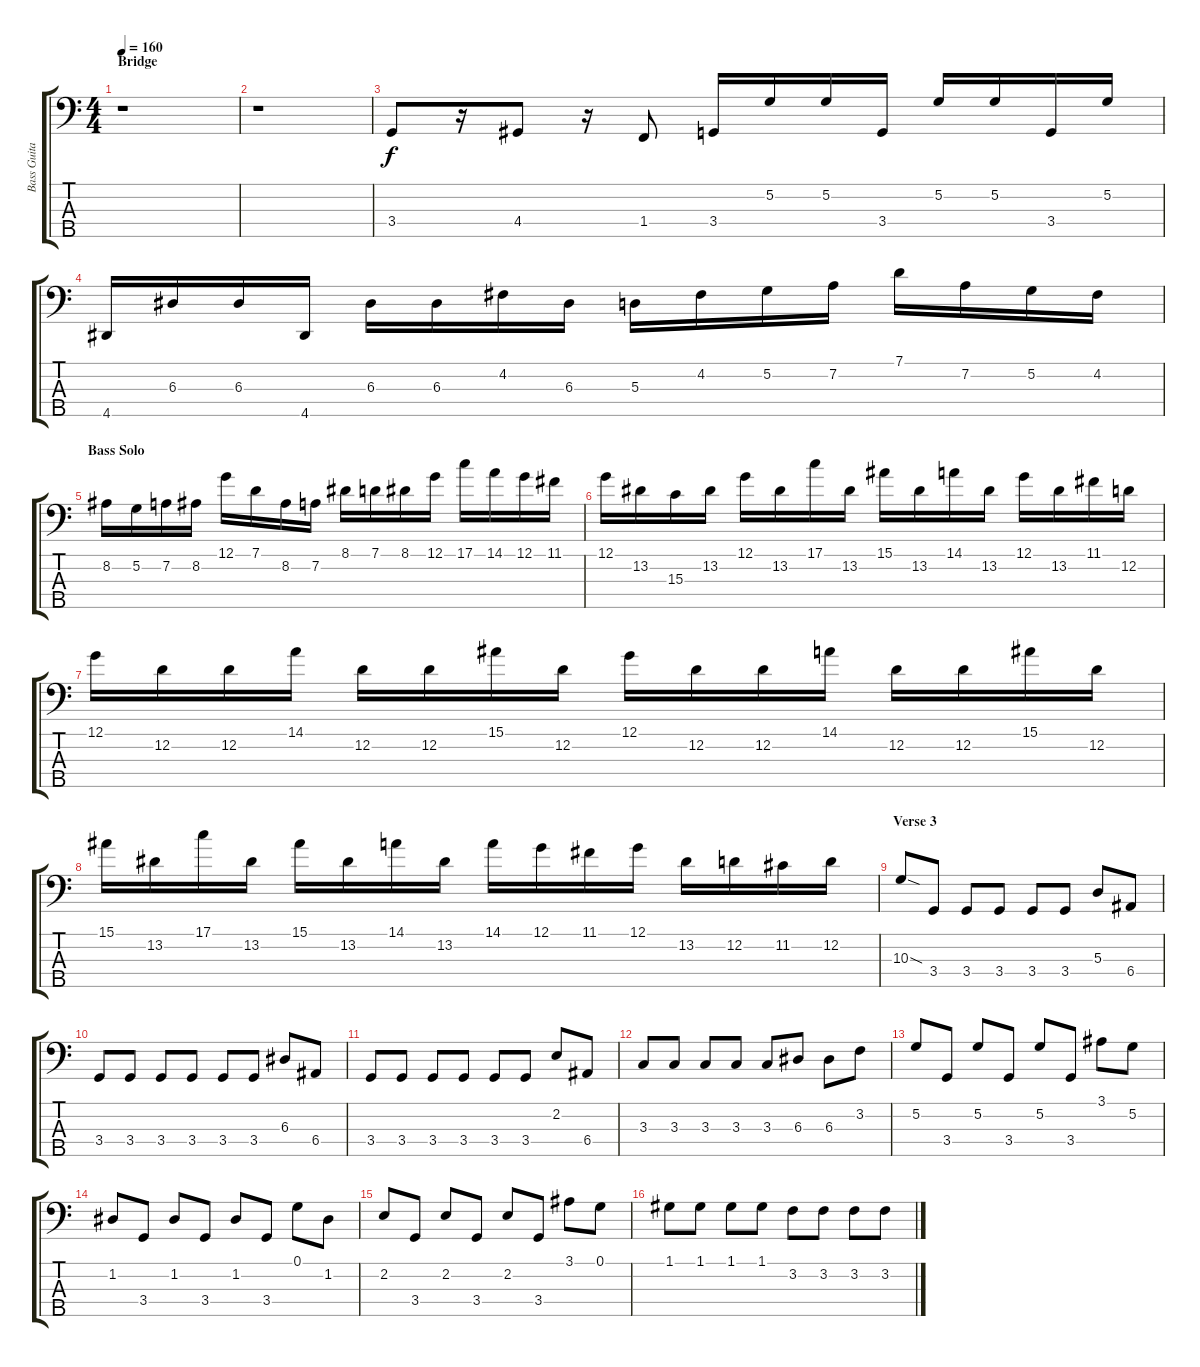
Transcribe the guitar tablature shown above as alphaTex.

\track ("Bass Guitar" "Bass Guita") {instrument electricbasspick}
\staff {score tabs}
\tuning (G2 D2 A1 E1 B0) {hide}
\ts (4 4)
\section ("" "Bridge")
\tempo 160
\clef f4
\ks c
r.1{dy f} |
r.1 |
3.4.8 r.16 4.4.8 r.16 1.4.8 3.4.16 5.2.16 5.2.16 3.4.16 5.2.16 5.2.16 3.4.16 5.2.16 |
4.5.16 6.3.16 6.3.16 4.5.16 6.3.16 6.3.16 4.2.16 6.3.16 5.3.16 4.2.16 5.2.16 7.2.16 7.1.16 7.2.16 5.2.16 4.2.16 |
\section ("" "Bass Solo")
8.2.16 5.2.16 7.2.16 8.2.16 12.1.16 7.1.16 8.2.16 7.2.16 8.1.16 7.1.16 8.1.16 12.1.16 17.1.16 14.1.16 12.1.16 11.1.16 |
12.1.16 13.2.16 15.3.16 13.2.16 12.1.16 13.2.16 17.1.16 13.2.16 15.1.16 13.2.16 14.1.16 13.2.16 12.1.16 13.2.16 11.1.16 12.2.16 |
12.1.16 12.2.16 12.2.16 14.1.16 12.2.16 12.2.16 15.1.16 12.2.16 12.1.16 12.2.16 12.2.16 14.1.16 12.2.16 12.2.16 15.1.16 12.2.16 |
15.1.16 13.2.16 17.1.16 13.2.16 15.1.16 13.2.16 14.1.16 13.2.16 14.1.16 12.1.16 11.1.16 12.1.16 13.2.16 12.2.16 11.2.16 12.2.16 |
\section ("" "Verse 3")
10.3{sod}.8 3.4.8 3.4.8 3.4.8 3.4.8 3.4.8 5.3.8 6.4.8 |
3.4.8 3.4.8 3.4.8 3.4.8 3.4.8 3.4.8 6.3.8 6.4.8 |
3.4.8 3.4.8 3.4.8 3.4.8 3.4.8 3.4.8 2.2.8 6.4.8 |
3.3.8 3.3.8 3.3.8 3.3.8 3.3.8 6.3.8 6.3.8 3.2.8 |
5.2.8 3.4.8 5.2.8 3.4.8 5.2.8 3.4.8 3.1.8 5.2.8 |
1.2.8 3.4.8 1.2.8 3.4.8 1.2.8 3.4.8 0.1.8 1.2.8 |
2.2.8 3.4.8 2.2.8 3.4.8 2.2.8 3.4.8 3.1.8 0.1.8 |
1.1.8 1.1.8 1.1.8 1.1.8 3.2.8 3.2.8 3.2.8 3.2.8
